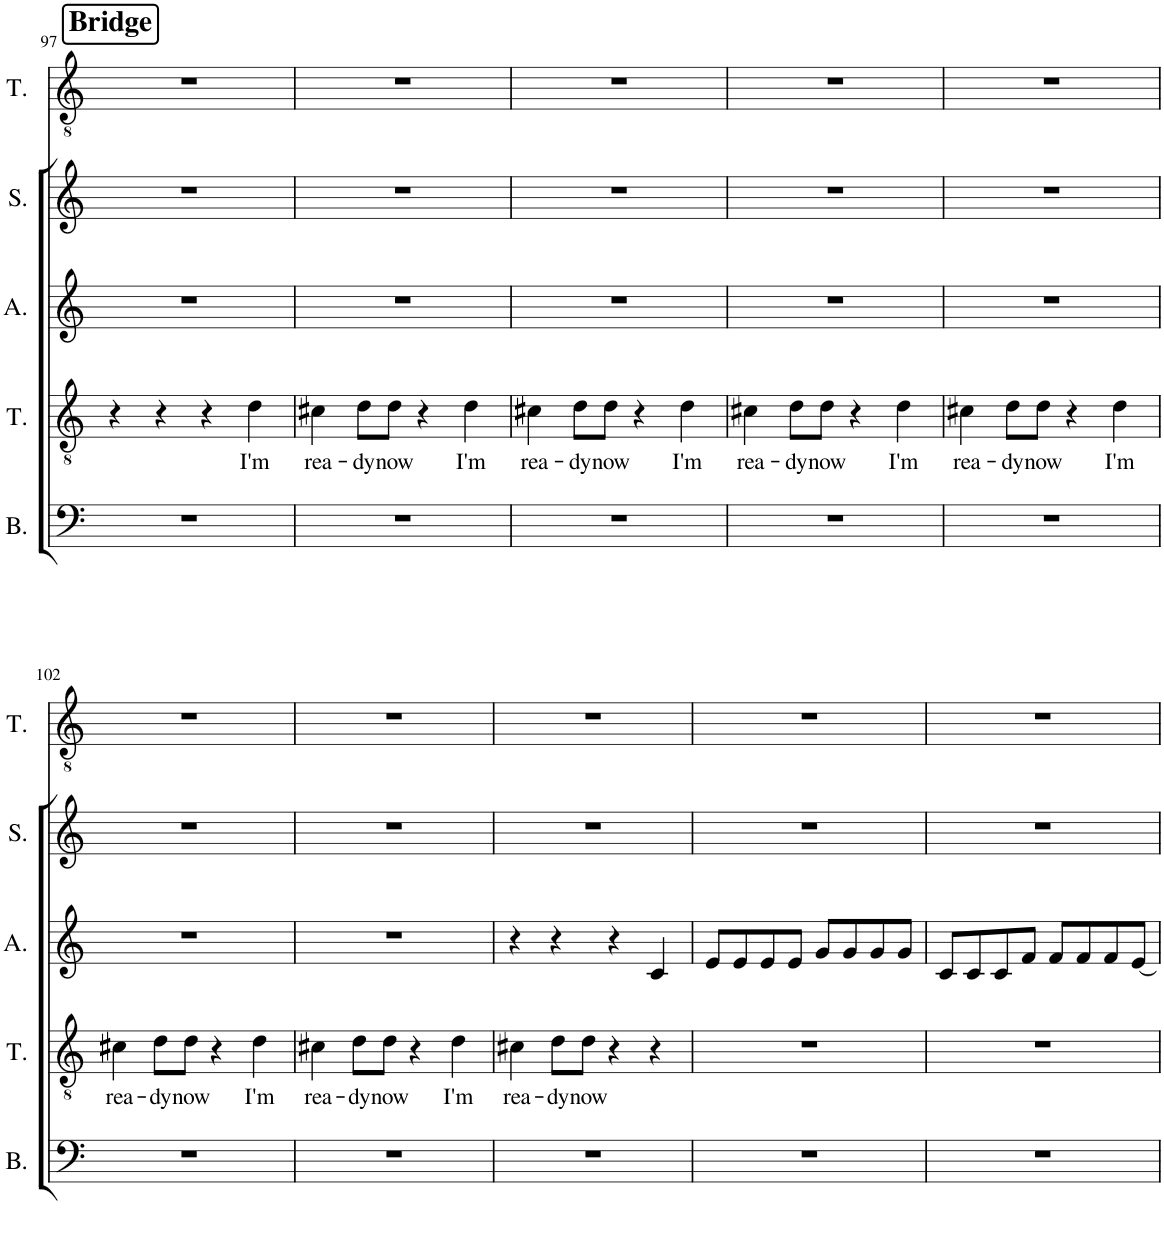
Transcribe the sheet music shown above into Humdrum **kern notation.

**kern	**kern	**text	**kern	**kern	**kern
*part5	*part4	*part4	*part3	*part2	*part1
*staff5	*staff4	*staff4	*staff3	*staff2	*staff1
*I"Bass	*I"Tenor	*	*I"Alto	*I"Soprano	*I"Tenor
*I'B.	*I'T.	*	*I'A.	*I'S.	*I'T.
!!LO:PB:g=z
*clefF4	*clefGv2	*	*clefG2	*clefG2	*clefGv2
*k[]	*k[]	*	*k[]	*k[]	*k[]
*M4/4	*M4/4	*	*M4/4	*M4/4	*M4/4
!!LO:REH:place=s1:a:B:cj:fs=14:t=Bridge
=97	=97	=97	=97	=97	=97
1r	4r	.	1r	1r	1r
.	4r	.	.	.	.
.	4r	.	.	.	.
!	!	!LO:LY:b	!	!	!
.	4d\	I'm	.	.	.
=98	=98	=98	=98	=98	=98
!	!	!LO:LY:b	!	!	!
1r	4c#X\	rea-	1r	1r	1r
!	!	!LO:LY:b	!	!	!
.	8d\L	-dy	.	.	.
!	!	!LO:LY:b	!	!	!
.	8d\J	now	.	.	.
.	4r	.	.	.	.
!	!	!LO:LY:b	!	!	!
.	4d\	I'm	.	.	.
=99	=99	=99	=99	=99	=99
!	!	!LO:LY:b	!	!	!
1r	4c#X\	rea-	1r	1r	1r
!	!	!LO:LY:b	!	!	!
.	8d\L	-dy	.	.	.
!	!	!LO:LY:b	!	!	!
.	8d\J	now	.	.	.
.	4r	.	.	.	.
!	!	!LO:LY:b	!	!	!
.	4d\	I'm	.	.	.
=100	=100	=100	=100	=100	=100
!	!	!LO:LY:b	!	!	!
1r	4c#X\	rea-	1r	1r	1r
!	!	!LO:LY:b	!	!	!
.	8d\L	-dy	.	.	.
!	!	!LO:LY:b	!	!	!
.	8d\J	now	.	.	.
.	4r	.	.	.	.
!	!	!LO:LY:b	!	!	!
.	4d\	I'm	.	.	.
=101	=101	=101	=101	=101	=101
!	!	!LO:LY:b	!	!	!
1r	4c#X\	rea-	1r	1r	1r
!	!	!LO:LY:b	!	!	!
.	8d\L	-dy	.	.	.
!	!	!LO:LY:b	!	!	!
.	8d\J	now	.	.	.
.	4r	.	.	.	.
!	!	!LO:LY:b	!	!	!
.	4d\	I'm	.	.	.
!!LO:LB:g=z
=102	=102	=102	=102	=102	=102
!	!	!LO:LY:b	!	!	!
1r	4c#X\	rea-	1r	1r	1r
!	!	!LO:LY:b	!	!	!
.	8d\L	-dy	.	.	.
!	!	!LO:LY:b	!	!	!
.	8d\J	now	.	.	.
.	4r	.	.	.	.
!	!	!LO:LY:b	!	!	!
.	4d\	I'm	.	.	.
=103	=103	=103	=103	=103	=103
!	!	!LO:LY:b	!	!	!
1r	4c#X\	rea-	1r	1r	1r
!	!	!LO:LY:b	!	!	!
.	8d\L	-dy	.	.	.
!	!	!LO:LY:b	!	!	!
.	8d\J	now	.	.	.
.	4r	.	.	.	.
!	!	!LO:LY:b	!	!	!
.	4d\	I'm	.	.	.
=104	=104	=104	=104	=104	=104
!	!	!LO:LY:b	!	!	!
1r	4c#X\	rea-	4r	1r	1r
!	!	!LO:LY:b	!	!	!
.	8d\L	-dy	4r	.	.
!	!	!LO:LY:b	!	!	!
.	8d\J	now	.	.	.
.	4r	.	4r	.	.
.	4r	.	4c/	.	.
=105	=105	=105	=105	=105	=105
1r	1r	.	8e/L	1r	1r
.	.	.	8e/	.	.
.	.	.	8e/	.	.
.	.	.	8e/J	.	.
.	.	.	8g/L	.	.
.	.	.	8g/	.	.
.	.	.	8g/	.	.
.	.	.	8g/J	.	.
=106	=106	=106	=106	=106	=106
1r	1r	.	8c/L	1r	1r
.	.	.	8c/	.	.
.	.	.	8c/	.	.
.	.	.	8f/J	.	.
.	.	.	8f/L	.	.
.	.	.	8f/	.	.
.	.	.	8f/	.	.
.	.	.	[8e/J	.	.
=	=	=	=	=	=
*-	*-	*-	*-	*-	*-
